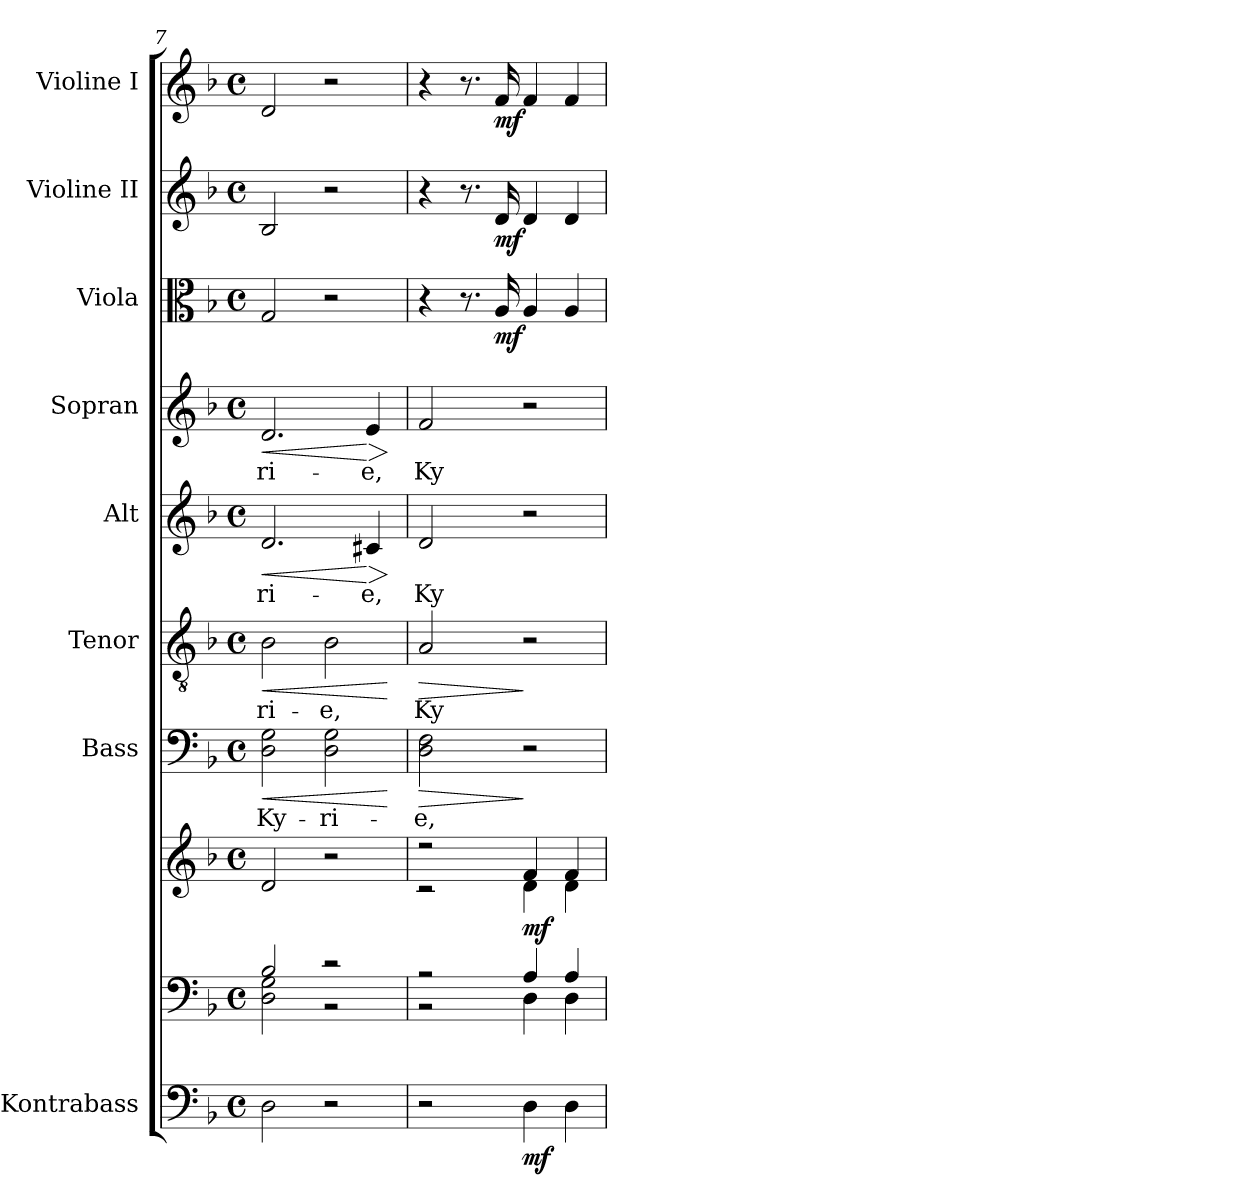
**kern	**dynam	**kern	**kern	**dynam	**kern	**text	**dynam	**kern	**text	**dynam	**kern	**text	**dynam	**kern	**text	**dynam	**kern	**dynam	**kern	**dynam	**kern	**dynam
*part9	*part9	*part8	*part8	*part8	*part7	*part7	*part7	*part6	*part6	*part6	*part5	*part5	*part5	*part4	*part4	*part4	*part3	*part3	*part2	*part2	*part1	*part1
*staff10	*staff10	*staff9	*staff8	*staff8/9	*staff7	*staff7	*staff7	*staff6	*staff6	*staff6	*staff5	*staff5	*staff5	*staff4	*staff4	*staff4	*staff3	*staff3	*staff2	*staff2	*staff1	*staff1
*I"Kontrabass	*	*	*	*	*I"Bass	*	*	*I"Tenor	*	*	*I"Alt	*	*	*I"Sopran	*	*	*I"Viola	*	*I"Violine II	*	*I"Violine I	*
*I'Kb.	*	*	*	*	*I'B.	*	*	*I'T.	*	*	*I'A.	*	*	*I'S.	*	*	*I'Vla.	*	*I'Vl. II	*	*I'Vl. I	*
!!LO:PB:g=z
*clefF4	*	*clefF4	*clefG2	*	*clefF4	*	*	*clefGv2	*	*	*clefG2	*	*	*clefG2	*	*	*clefC3	*	*clefG2	*	*clefG2	*
*ITrd7c12	*	*	*	*	*	*	*	*	*	*	*	*	*	*	*	*	*	*	*	*	*	*
*k[b-]	*	*k[b-]	*k[b-]	*	*k[b-]	*	*	*k[b-]	*	*	*k[b-]	*	*	*k[b-]	*	*	*k[b-]	*	*k[b-]	*	*k[b-]	*
*F:	*	*F:	*F:	*	*F:	*	*	*F:	*	*	*F:	*	*	*F:	*	*	*F:	*	*F:	*	*F:	*
*M4/4	*	*M4/4	*M4/4	*	*M4/4	*	*	*M4/4	*	*	*M4/4	*	*	*M4/4	*	*	*M4/4	*	*M4/4	*	*M4/4	*
*met(c)	*	*met(c)	*met(c)	*	*met(c)	*	*	*met(c)	*	*	*met(c)	*	*	*met(c)	*	*	*met(c)	*	*met(c)	*	*met(c)	*
=7	=7	=7	=7	=7	=7	=7	=7	=7	=7	=7	=7	=7	=7	=7	=7	=7	=7	=7	=7	=7	=7	=7
*	*	*^	*	*	*	*	*	*	*	*	*	*	*	*	*	*	*	*	*	*	*	*
!	!	!	!	!	!	!	!LO:LY:b	!LO:HP:b	!	!LO:LY:b	!LO:HP:b	!	!LO:LY:b	!LO:HP:b	!	!LO:LY:b	!LO:HP:b	!	!	!	!	!	!
2DD\	.	2B-/	2D\ 2G\	2d/	.	2D\ 2G\	Ky-	<	2B-\	-ri-	<	2.d/	-ri-	<	2.d/	-ri-	<	2G/	.	2B-/	.	2d/	.
!	!	!	!	!	!	!	!LO:LY:b	!	!	!LO:LY:b	!	!	!	!	!	!	!	!	!	!	!	!	!
2r	.	2r	2r	2r	.	2D\ 2G\	-ri-	.	2B-\	-e,	.	.	.	.	.	.	.	2r	.	2r	.	2r	.
!	!	!	!	!	!	!	!	!	!	!	!	!	!LO:LY:b	!LO:HP:n=1:b	!	!LO:LY:b	!LO:HP:n=1:b	!	!	!	!	!	!
.	.	.	.	.	.	.	.	.	.	.	.	4c#X/	-e,	[ >	4e/	-e,	[ >	.	.	.	.	.	.
*	*	*v	*v	*	*	*	*	*	*	*	*	*	*	*	*	*	*	*	*	*	*	*	*
.	.	.	.	.	.	.	[	.	.	[	.	.	]	.	.	]	.	.	.	.	.	.
=8	=8	=8	=8	=8	=8	=8	=8	=8	=8	=8	=8	=8	=8	=8	=8	=8	=8	=8	=8	=8	=8	=8
*	*	*^	*^	*	*	*	*	*	*	*	*	*	*	*	*	*	*	*	*	*	*	*
!	!	!	!	!	!	!	!	!LO:LY:b	!LO:HP:b	!	!LO:LY:b	!LO:HP:b	!	!LO:LY:b	!	!	!LO:LY:b	!	!	!	!	!	!	!
2r	.	2r	2r	2r	2r	.	2D\ 2F\	-e,	>	2A/	Ky-	>	2d/	Ky-	.	2f/	Ky-	.	4r	.	4r	.	4r	.
.	.	.	.	.	.	.	.	.	.	.	.	.	.	.	.	.	.	.	8.r	.	8.r	.	8.r	.
!	!	!	!	!	!	!	!	!	!	!	!	!	!	!	!	!	!	!	!	!LO:DY:b	!	!LO:DY:b	!	!LO:DY:b
.	.	.	.	.	.	.	.	.	.	.	.	.	.	.	.	.	.	.	16A/	mf	16d/	mf	16f/	mf
!	!LO:DY:b	!	!	!	!	!LO:DY:b	!	!	!	!	!	!	!	!	!	!	!	!	!	!	!	!	!	!
4DD\	mf	4A/	4D\	4f/	4d\	mf	2r	.	]	2r	.	]	2r	.	.	2r	.	.	4A/	.	4d/	.	4f/	.
4DD\	.	4A/	4D\	4f/	4d\	.	.	.	.	.	.	.	.	.	.	.	.	.	4A/	.	4d/	.	4f/	.
*	*	*v	*v	*	*	*	*	*	*	*	*	*	*	*	*	*	*	*	*	*	*	*	*	*
*	*	*	*v	*v	*	*	*	*	*	*	*	*	*	*	*	*	*	*	*	*	*	*	*
=	=	=	=	=	=	=	=	=	=	=	=	=	=	=	=	=	=	=	=	=	=	=
*-	*-	*-	*-	*-	*-	*-	*-	*-	*-	*-	*-	*-	*-	*-	*-	*-	*-	*-	*-	*-	*-	*-
